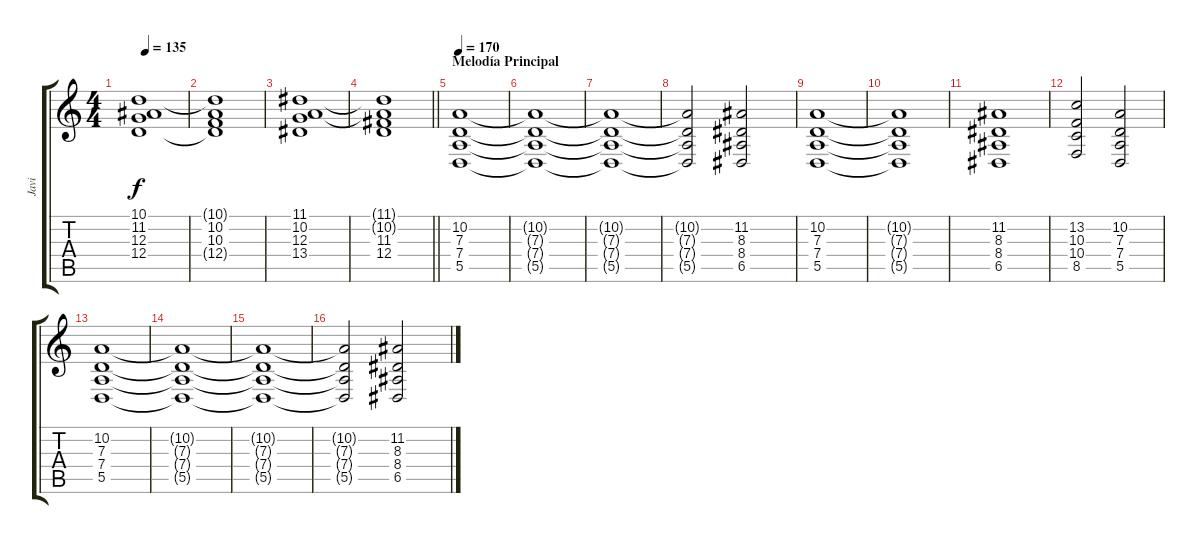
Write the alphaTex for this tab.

\track ("Javi" "Javi") {instrument pad2warm}
\staff {score tabs}
\tuning (E4 B3 G3 D3 A2 E2) {hide}
\ts (4 4)
\tempo 135
\clef g2
\ks c
(10.1{t} 11.2 12.3 12.4{t}).1{dy f} |
(10.1{t} 10.2 10.3 12.4{t}).1 |
(11.1 10.2 12.3 13.4).1 |
\barLineRight lightlight
(11.1{t} 10.2{t} 11.3 12.4).1 |
\section ("" "Melodía Principal")
\tempo 170
(10.2 7.3 7.4 5.5).1{instrument churchorgan} |
(10.2{t} 7.3{t} 7.4{t} 5.5{t}).1 |
(10.2{t} 7.3{t} 7.4{t} 5.5{t}).1 |
(10.2{t} 7.3{t} 7.4{t} 5.5{t}).2 (11.2 8.3 8.4 6.5).2 |
(10.2 7.3 7.4 5.5).1 |
(10.2{t} 7.3{t} 7.4{t} 5.5{t}).1 |
(11.2 8.3 8.4 6.5).1 |
(13.2 10.3 10.4 8.5).2 (10.2 7.3 7.4 5.5).2 |
(10.2 7.3 7.4 5.5).1 |
(10.2{t} 7.3{t} 7.4{t} 5.5{t}).1 |
(10.2{t} 7.3{t} 7.4{t} 5.5{t}).1 |
(10.2{t} 7.3{t} 7.4{t} 5.5{t}).2 (11.2 8.3 8.4 6.5).2
